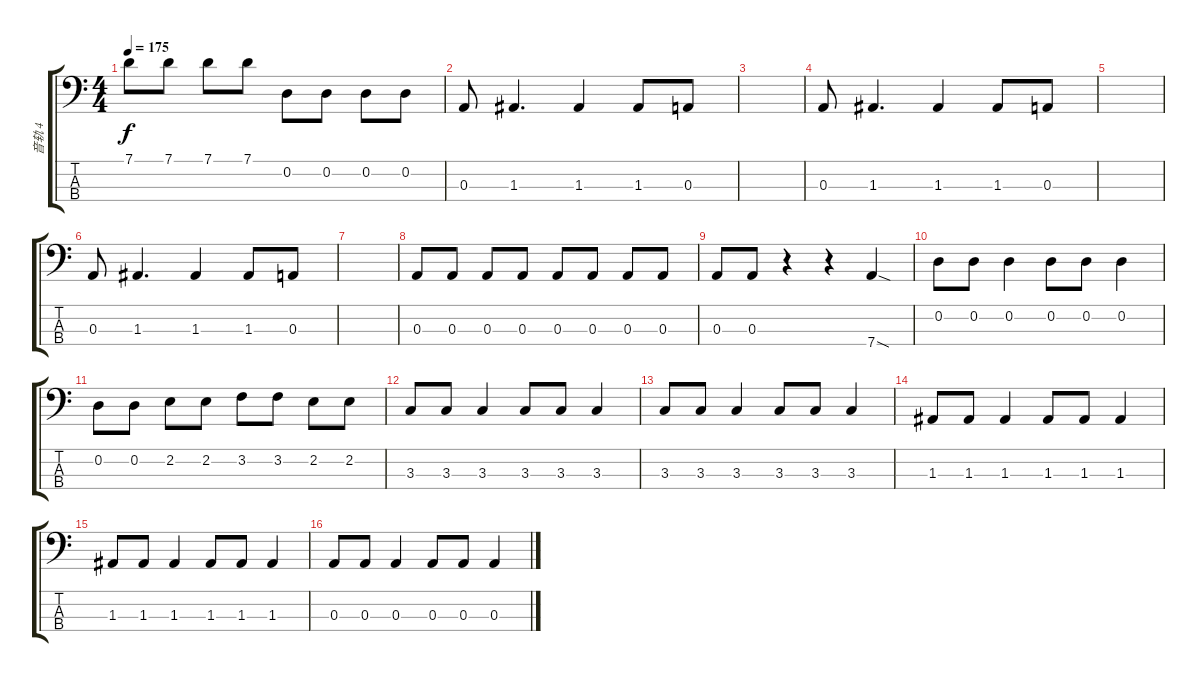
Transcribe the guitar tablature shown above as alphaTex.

\track ("音轨 4" "音轨 4") {instrument electricbassfinger}
\staff {score tabs}
\tuning (G2 D2 A1 D1) {hide}
\ts (4 4)
\tempo 175
\clef f4
\ks c
7.1.8{dy f} 7.1.8 7.1.8 7.1.8 0.2.8 0.2.8 0.2.8 0.2.8 |
0.3.8 1.3.4{d} 1.3.4 1.3.8 0.3.8 |
|
0.3.8 1.3.4{d} 1.3.4 1.3.8 0.3.8 |
|
0.3.8 1.3.4{d} 1.3.4 1.3.8 0.3.8 |
|
0.3.8 0.3.8 0.3.8 0.3.8 0.3.8 0.3.8 0.3.8 0.3.8 |
0.3.8 0.3.8 r.4 r.4 7.4{sod}.4 |
0.2.8 0.2.8 0.2.4 0.2.8 0.2.8 0.2.4 |
0.2.8 0.2.8 2.2.8 2.2.8 3.2.8 3.2.8 2.2.8 2.2.8 |
3.3.8 3.3.8 3.3.4 3.3.8 3.3.8 3.3.4 |
3.3.8 3.3.8 3.3.4 3.3.8 3.3.8 3.3.4 |
1.3.8 1.3.8 1.3.4 1.3.8 1.3.8 1.3.4 |
1.3.8 1.3.8 1.3.4 1.3.8 1.3.8 1.3.4 |
0.3.8 0.3.8 0.3.4 0.3.8 0.3.8 0.3.4
